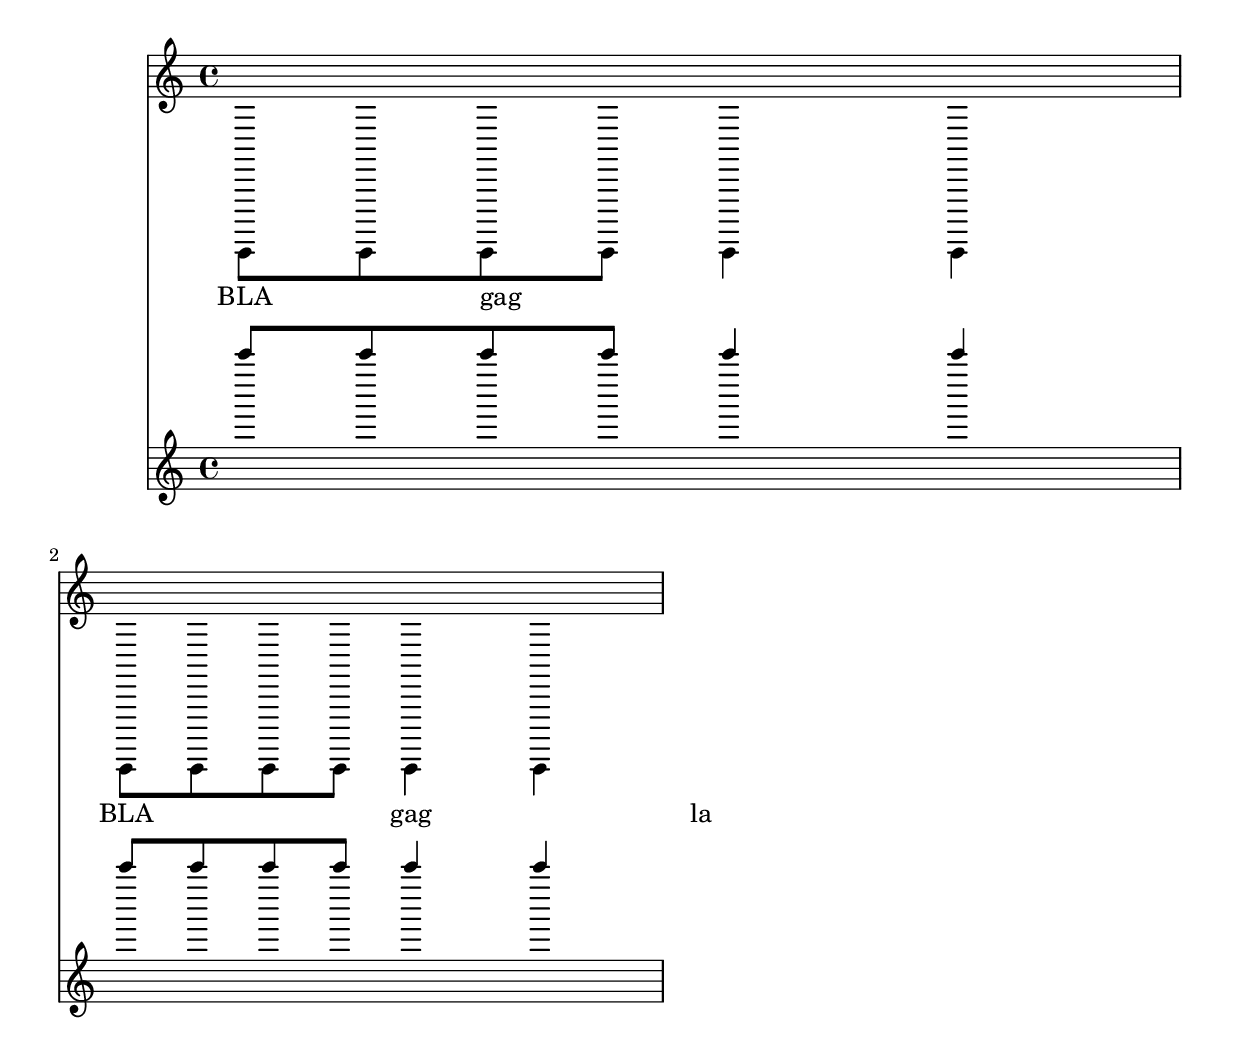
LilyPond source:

\version "1.7.18"
% TODO: huh?  This text isn't vertical...?

\score{
	<
		\context Staff = o \notes\relative c,,, { 
			\stemDown  c8-[ c c c] c4 c4 \break  c8-[ c c c] c4 c4
		}
		\context Lyrics \lyrics{
			BLA gag _2 < { BLA gag } { BLA gag la } > _2 
		}
		\context Staff = t \notes\relative c''''' { 
			\stemUp  c8-[ c c c] c4 c  c8-[ c c c] c4 c
		} 
	>
	\paper{

	}
}


%% new-chords-done %%
